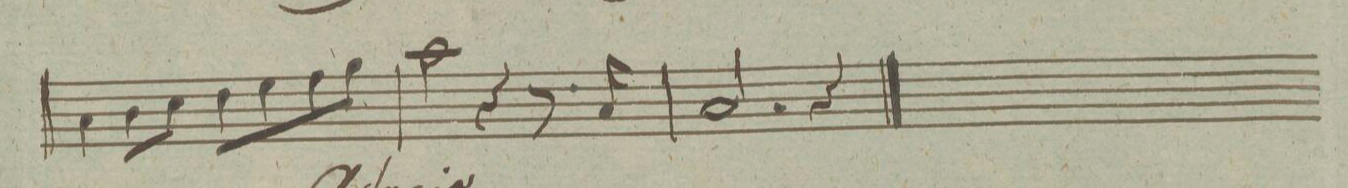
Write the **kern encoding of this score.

**kern	**dynam
*I"Fagotto Primo	*
*clefF4	*
*k[]	*
*met(c|)	*
*M2/2	*
4C\	.
8D\L	.
8E\J	.
8F\L	.
8G\	.
8A\	.
8B\J	.
=259	=259
2c\	.
4r	.
8.r	.
16C/	.
=260	=260
2.C/	.
4r	.
==	==
*-	*-
